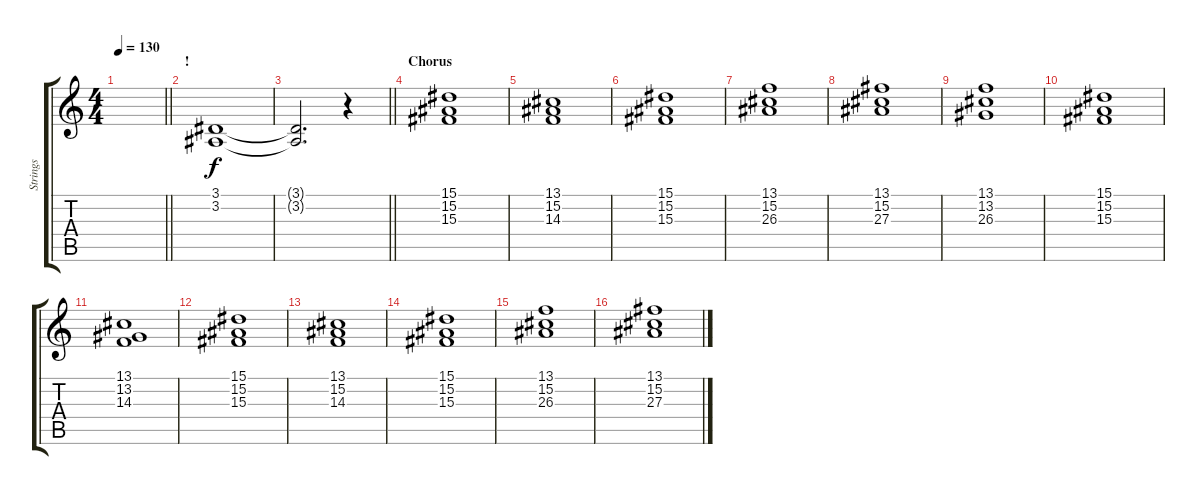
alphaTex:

\track ("Strings" "Strings") {instrument stringensemble1}
\staff {score tabs}
\tuning (C4 G3 Eb3 Bb2 F2 C2) {hide}
\ts (4 4)
\tempo 130
\clef g2
\barLineRight lightlight
\ks c
|
\section ("" "!")
(3.1 3.2).1 |
\barLineRight lightlight
(3.1{t} 3.2{t}).2{d} r.4 |
\section ("" "Chorus")
(15.1 15.2 15.3).1 |
(13.1 15.2 14.3).1 |
(15.1 15.2 15.3).1 |
(13.1 15.2 26.3).1 |
(13.1 15.2 27.3).1 |
(13.1 13.2 26.3).1 |
(15.1 15.2 15.3).1 |
(13.1 13.2 14.3).1 |
(15.1 15.2 15.3).1 |
(13.1 15.2 14.3).1 |
(15.1 15.2 15.3).1 |
(13.1 15.2 26.3).1 |
(13.1 15.2 27.3).1
